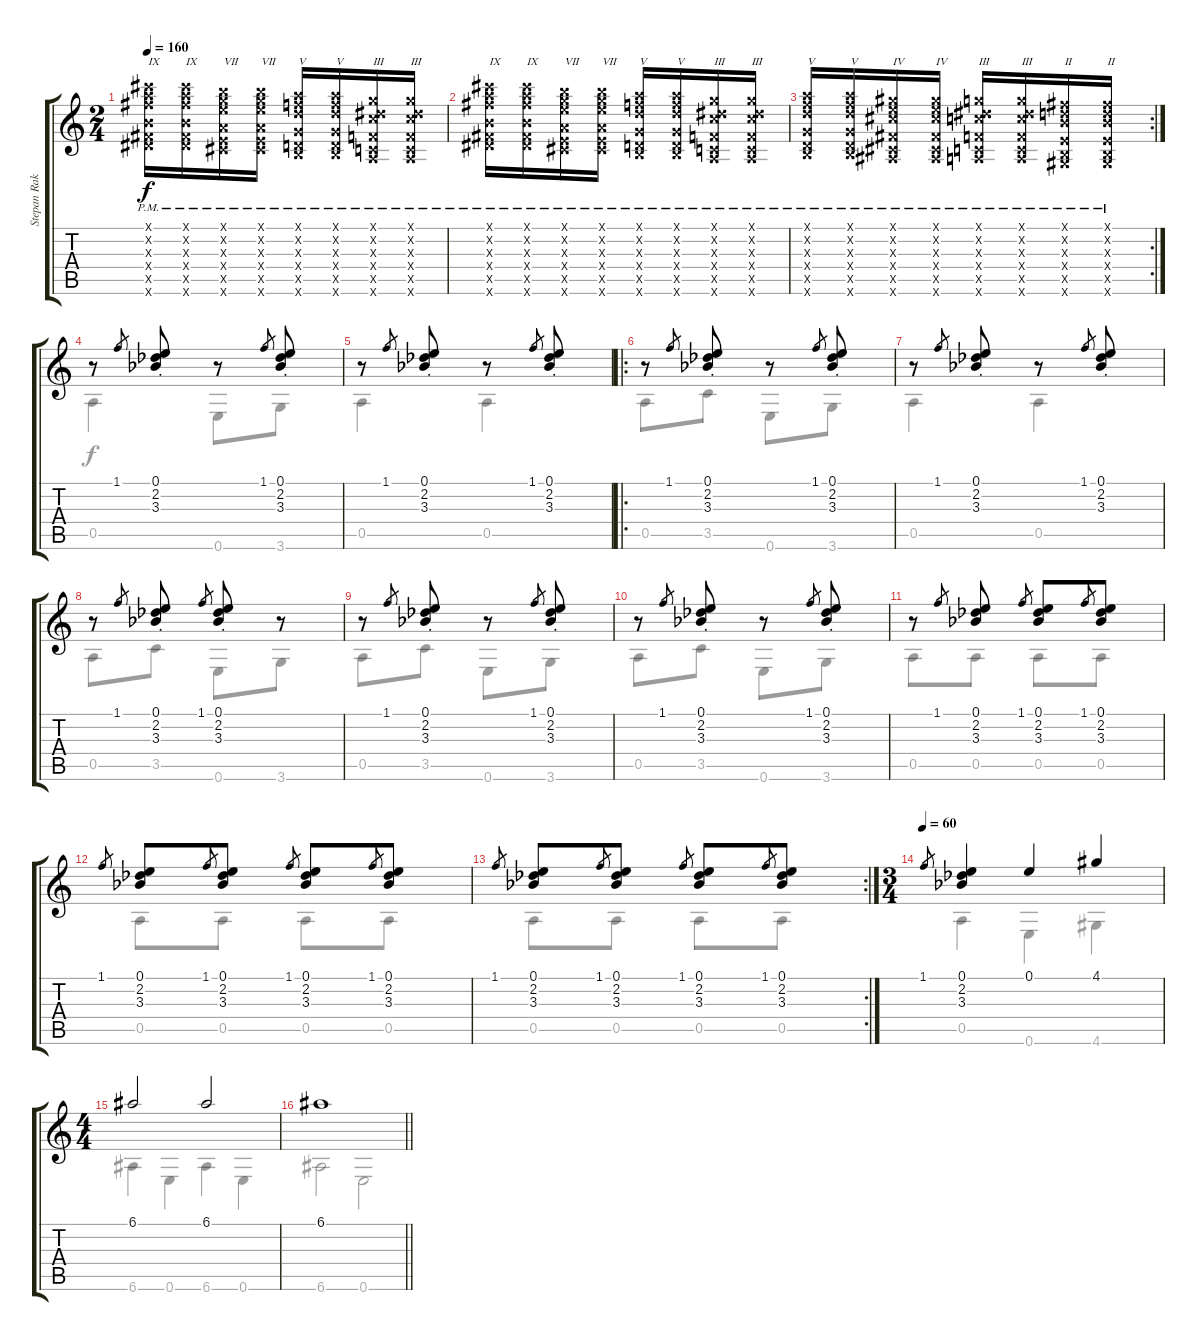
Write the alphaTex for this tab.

\track ("Stepan Rak" "Stepan Rak") {instrument acousticguitarnylon}
\staff {score tabs}
\tuning (E4 B3 G3 D3 A2 E2) {hide}
\voice
\ts (2 4)
\tempo 160
\clef g2
\ks c
(9.1{pm x} 10.2{pm x} 11.3{pm x} 9.4{pm x} 9.5{pm x} 11.6{pm x}).16{txt "IX" dy f} (9.1{pm x} 10.2{pm x} 11.3{pm x} 9.4{pm x} 9.5{pm x} 11.6{pm x}).16{txt "IX"} (7.1{pm x} 8.2{pm x} 9.3{pm x} 7.4{pm x} 7.5{pm x} 9.6{pm x}).16{txt "VII"} (7.1{pm x} 8.2{pm x} 9.3{pm x} 7.4{pm x} 7.5{pm x} 9.6{pm x}).16{txt "VII"} (5.1{pm x} 6.2{pm x} 7.3{pm x} 5.4{pm x} 5.5{pm x} 7.6{pm x}).16{txt "V"} (5.1{pm x} 6.2{pm x} 7.3{pm x} 5.4{pm x} 5.5{pm x} 7.6{pm x}).16{txt "V"} (3.1{pm x} 4.2{pm x} 5.3{pm x} 3.4{pm x} 3.5{pm x} 5.6{pm x}).16{txt "III"} (3.1{pm x} 4.2{pm x} 5.3{pm x} 3.4{pm x} 3.5{pm x} 5.6{pm x}).16{txt "III"} |
(9.1{pm x} 10.2{pm x} 11.3{pm x} 9.4{pm x} 9.5{pm x} 11.6{pm x}).16{txt "IX"} (9.1{pm x} 10.2{pm x} 11.3{pm x} 9.4{pm x} 9.5{pm x} 11.6{pm x}).16{txt "IX"} (7.1{pm x} 8.2{pm x} 9.3{pm x} 7.4{pm x} 7.5{pm x} 9.6{pm x}).16{txt "VII"} (7.1{pm x} 8.2{pm x} 9.3{pm x} 7.4{pm x} 7.5{pm x} 9.6{pm x}).16{txt "VII"} (5.1{pm x} 6.2{pm x} 7.3{pm x} 5.4{pm x} 5.5{pm x} 7.6{pm x}).16{txt "V"} (5.1{pm x} 6.2{pm x} 7.3{pm x} 5.4{pm x} 5.5{pm x} 7.6{pm x}).16{txt "V"} (3.1{pm x} 4.2{pm x} 5.3{pm x} 3.4{pm x} 3.5{pm x} 5.6{pm x}).16{txt "III"} (3.1{pm x} 4.2{pm x} 5.3{pm x} 3.4{pm x} 3.5{pm x} 5.6{pm x}).16{txt "III"} |
\rc 2
(5.1{pm x} 6.2{pm x} 7.3{pm x} 5.4{pm x} 5.5{pm x} 7.6{pm x}).16{txt "V"} (5.1{pm x} 6.2{pm x} 7.3{pm x} 5.4{pm x} 5.5{pm x} 7.6{pm x}).16{txt "V"} (4.1{pm x} 5.2{pm x} 6.3{pm x} 4.4{pm x} 4.5{pm x} 6.6{pm x}).16{txt "IV"} (4.1{pm x} 5.2{pm x} 6.3{pm x} 4.4{pm x} 4.5{pm x} 6.6{pm x}).16{txt "IV"} (3.1{pm x} 4.2{pm x} 5.3{pm x} 3.4{pm x} 3.5{pm x} 5.6{pm x}).16{txt "III"} (3.1{pm x} 4.2{pm x} 5.3{pm x} 3.4{pm x} 3.5{pm x} 5.6{pm x}).16{txt "III"} (2.1{pm x} 3.2{pm x} 4.3{pm x} 2.4{pm x} 2.5{pm x} 4.6{pm x}).16{txt "II"} (2.1{pm x} 3.2{pm x} 4.3{pm x} 2.4{pm x} 2.5{pm x} 4.6{pm x}).16{txt "II"} |
r.8 1.1.8{gr} (0.1{st} 2.2{st acc b} 3.3{st acc b}).8 r.8 1.1.8{gr} (0.1{st} 2.2{st acc b} 3.3{st acc b}).8 |
r.8 1.1.8{gr} (0.1{st} 2.2{st acc b} 3.3{st acc b}).8 r.8 1.1.8{gr} (0.1{st} 2.2{st acc b} 3.3{st acc b}).8 |
\ro
r.8 1.1.8{gr} (0.1{st} 2.2{st acc b} 3.3{st acc b}).8 r.8 1.1.8{gr} (0.1{st} 2.2{st acc b} 3.3{st acc b}).8 |
r.8 1.1.8{gr} (0.1{st} 2.2{st acc b} 3.3{st acc b}).8 r.8 1.1.8{gr} (0.1{st} 2.2{st acc b} 3.3{st acc b}).8 |
r.8 1.1.8{gr} (0.1{st} 2.2{st acc b} 3.3{st acc b}).8 1.1.8{gr} (0.1{st} 2.2{st acc b} 3.3{st acc b}).8 r.8 |
r.8 1.1.8{gr} (0.1{st} 2.2{st acc b} 3.3{st acc b}).8 r.8 1.1.8{gr} (0.1{st} 2.2{st acc b} 3.3{st acc b}).8 |
r.8 1.1.8{gr} (0.1{st} 2.2{st acc b} 3.3{st acc b}).8 r.8 1.1.8{gr} (0.1{st} 2.2{st acc b} 3.3{st acc b}).8 |
r.8 1.1.8{gr} (0.1 2.2{acc b} 3.3{acc b}).8 1.1.8{gr} (0.1 2.2{acc b} 3.3{acc b}).8 1.1.8{gr} (0.1 2.2{acc b} 3.3{acc b}).8 |
1.1.8{gr} (0.1 2.2{acc b} 3.3{acc b}).8 1.1.8{gr} (0.1 2.2{acc b} 3.3{acc b}).8 1.1.8{gr} (0.1 2.2{acc b} 3.3{acc b}).8 1.1.8{gr} (0.1 2.2{acc b} 3.3{acc b}).8 |
\rc 2
1.1.8{gr} (0.1 2.2{acc b} 3.3{acc b}).8 1.1.8{gr} (0.1 2.2{acc b} 3.3{acc b}).8 1.1.8{gr} (0.1 2.2{acc b} 3.3{acc b}).8 1.1.8{gr} (0.1 2.2{acc b} 3.3{acc b}).8 |
\ts (3 4)
\tempo 60
1.1.8{gr} (0.1 2.2{acc b} 3.3{acc b}).4 0.1.4 4.1.4 |
\ts (4 4)
6.1.2 6.1.2 |
\barLineRight lightlight
6.1.1
\voice
\clef g2
\ottava regular
\simile none
\ks c
|
|
|
0.5.4 0.6.8 3.6.8 |
0.5.4 0.5.4 |
0.5.8 3.5.8 0.6.8 3.6.8 |
0.5.4 0.5.4 |
0.5.8 3.5.8 0.6.8 3.6.8 |
0.5.8 3.5.8 0.6.8 3.6.8 |
0.5.8 3.5.8 0.6.8 3.6.8 |
0.5.8 0.5.8 0.5.8 0.5.8 |
0.5.8 0.5.8 0.5.8 0.5.8 |
0.5.8 0.5.8 0.5.8 0.5.8 |
0.5.4 0.6.4 4.6.4 |
6.6.4 0.6.4 6.6.4 0.6.4 |
\barLineRight lightlight
6.6.2 0.6.2
